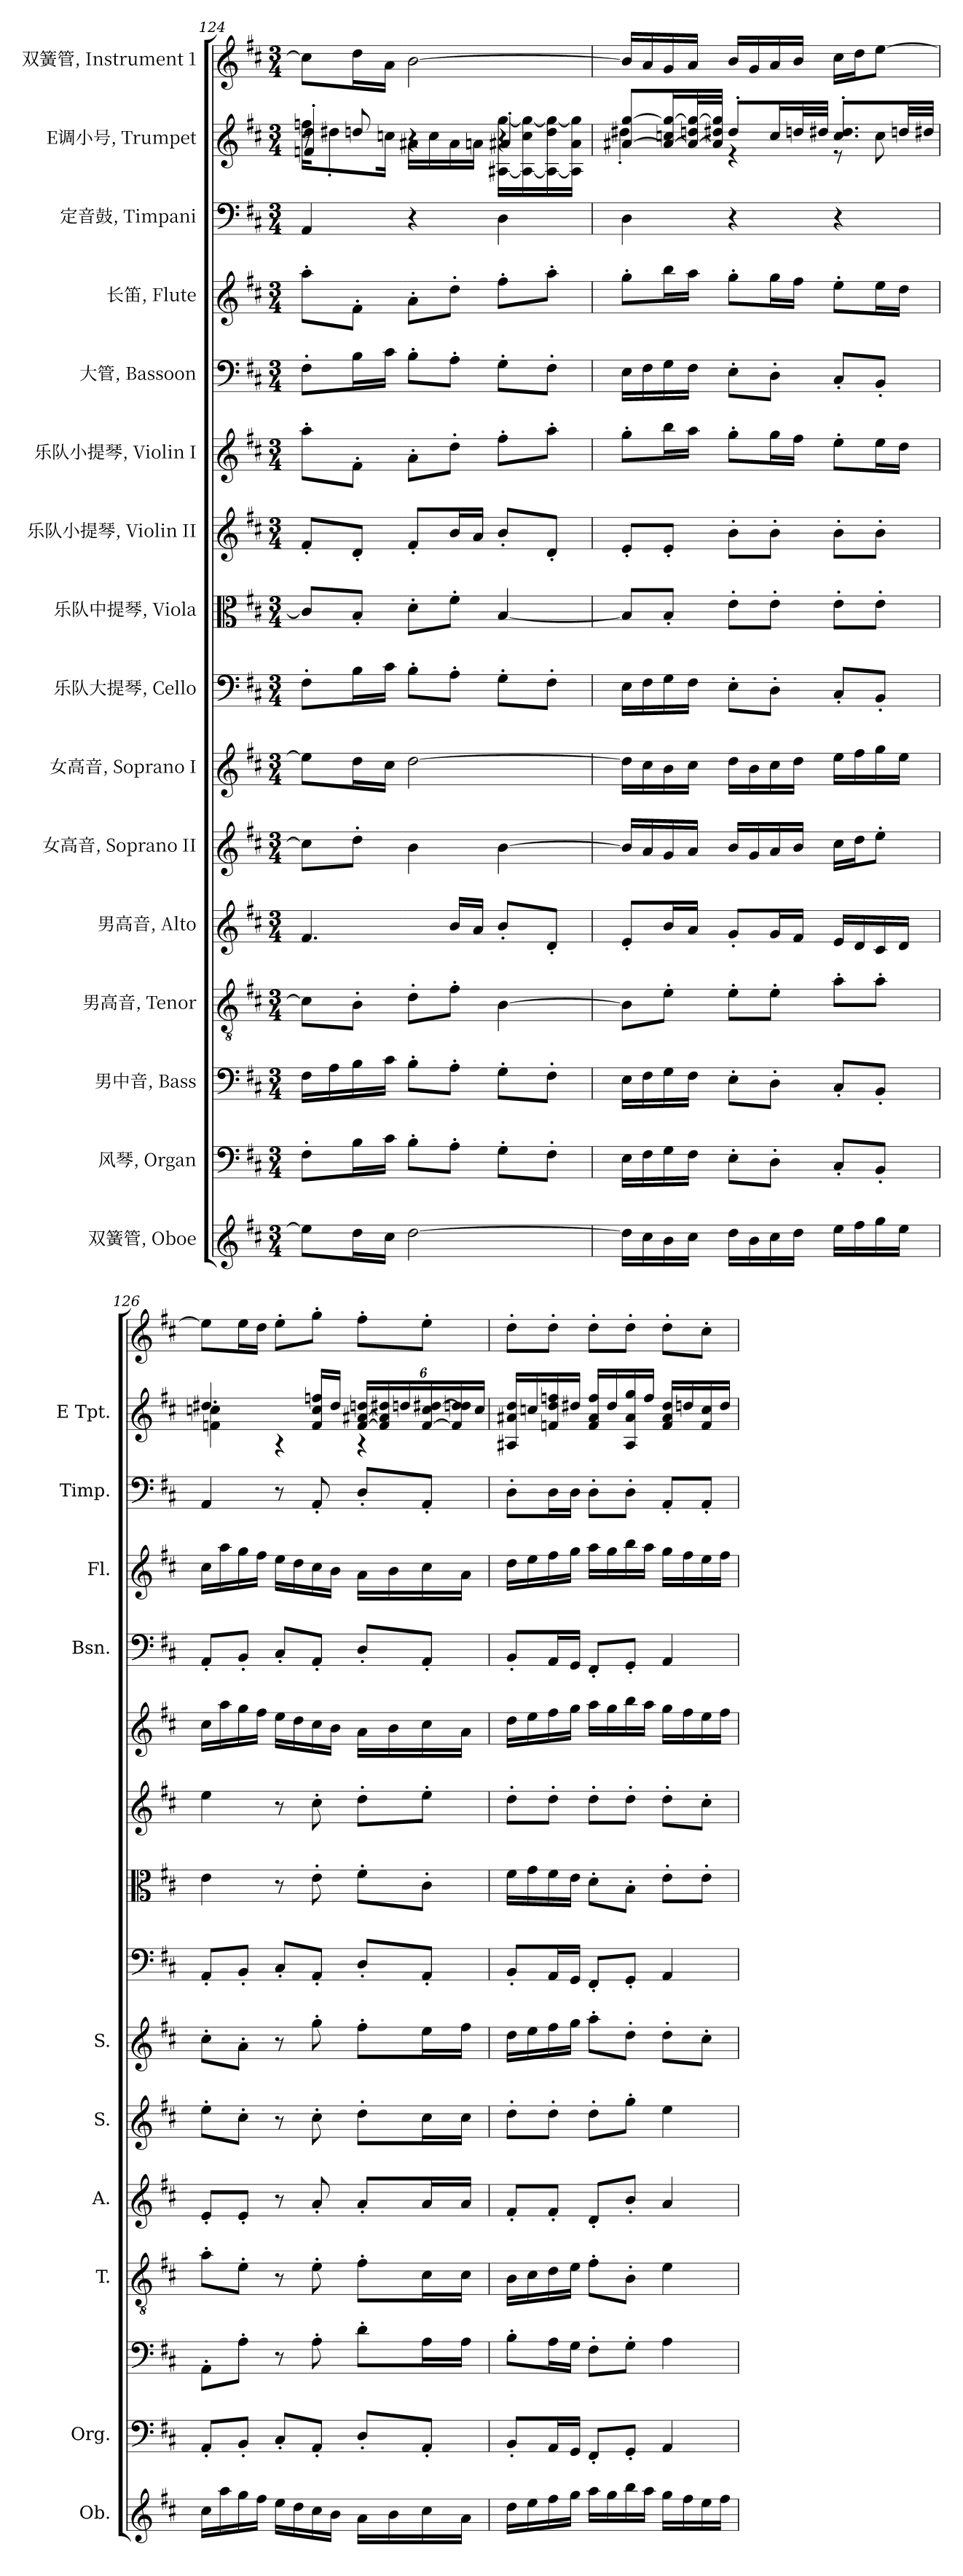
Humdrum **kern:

**kern	**kern	**kern	**kern	**kern	**kern	**kern	**kern	**kern	**kern	**kern	**kern	**kern	**kern	**kern	**kern
*part16	*part15	*part14	*part13	*part12	*part11	*part10	*part9	*part8	*part7	*part6	*part5	*part4	*part3	*part2	*part1
*staff16	*staff15	*staff14	*staff13	*staff12	*staff11	*staff10	*staff9	*staff8	*staff7	*staff6	*staff5	*staff4	*staff3	*staff2	*staff1
*I"双簧管, Oboe	*I"风琴, Organ	*I"男中音, Bass	*I"男高音, Tenor	*I"男高音, Alto	*I"女高音, Soprano II	*I"女高音, Soprano I	*I"乐队大提琴, Cello	*I"乐队中提琴, Viola	*I"乐队小提琴, Violin II	*I"乐队小提琴, Violin I	*I"大管, Bassoon	*I"长笛, Flute	*I"定音鼓, Timpani	*I"E调小号, Trumpet	*I"双簧管, Instrument  1
*I'Ob.	*I'Org.	*	*I'T.	*I'A.	*I'S.	*I'S.	*	*	*	*	*I'Bsn.	*I'Fl.	*I'Timp.	*I'E Tpt.	*
!!LO:PB:g=z
*clefG2	*clefF4	*clefF4	*clefGv2	*clefG2	*clefG2	*clefG2	*clefF4	*clefC3	*clefG2	*clefG2	*clefF4	*clefG2	*clefF4	*clefG2	*clefG2
*	*	*	*	*	*	*	*	*	*	*	*	*	*	*ITrd-3c-4	*
*k[f#c#]	*k[f#c#]	*k[f#c#]	*k[f#c#]	*k[f#c#]	*k[f#c#]	*k[f#c#]	*k[f#c#]	*k[f#c#]	*k[f#c#]	*k[f#c#]	*k[f#c#]	*k[f#c#]	*k[f#c#]	*k[b-e-a-d-g-c-]	*k[f#c#]
*M3/4	*M3/4	*M3/4	*M3/4	*M3/4	*M3/4	*M3/4	*M3/4	*M3/4	*M3/4	*M3/4	*M3/4	*M3/4	*M3/4	*M3/4	*M3/4
=124	=124	=124	=124	=124	=124	=124	=124	=124	=124	=124	=124	=124	=124	=124	=124
*	*	*	*	*	*	*	*	*	*	*	*	*	*	*^	*
*	*	*	*	*	*	*	*	*	*	*	*	*	*	*	*^	*
8ee\L]	8F#'\L	16F#\LL	8c#\L]	4.f#/	8cc#\L]	8ee\L]	8F#'\L	8c#/L]	8f#'/L	8aa'\L	8F#'\L	8aa'\L	4AA/	8r	16bb--X\KL	4b--X/' 4gg-/'	8cc#\L]
.	.	16A\	.	.	.	.	.	.	.	.	.	.	.	.	8ggn'\	.	.
16dd\L	16B\L	16B\	8B'\J	.	8dd'\J	16dd\L	16B\L	8B'/J	8d'/J	8f#'\J	16B\L	8f#'\J	.	8gg-X/	.	.	16dd\L
16cc#\JJ	16c#\JJ	16c#\JJ	.	.	.	16cc#\JJ	16c#\JJ	.	.	.	16c#\JJ	.	.	.	16ff-X\Jk	.	16a\JJ
[2dd\	8B'\L	8B'\L	8d'\L	.	4b\	[2dd\	8B'\L	8d'\L	8f#'/L	8a'\L	8B'\L	8a'\L	4r	4r	16ddn\LL	4r	[2b\
.	.	.	.	.	.	.	.	.	.	.	.	.	.	.	16ff-\	.	.
.	8A'\J	8A'\J	8f#'\J	16b/LL	.	.	8A'\J	8f#'\J	16b/L	8dd'\J	8A'\J	8dd'\J	.	.	16dd\	.	.
.	.	.	.	16a/JJ	.	.	.	.	16a/JJ	.	.	.	.	.	16dd-X\JJ	.	.
.	8G'\L	8G'\L	[4B\	8b'/L	[4b\	.	8G'\L	[4B/	8b'/L	8ff#'\L	8G'\L	8ff#'\L	4D\	4r	[16dn\ [16ccc-\LL	4ddn'/	.
.	.	.	.	.	.	.	.	.	.	.	.	.	.	.	16d\_ 16ff-\ 16ccc-\_	.	.
.	8F#'\J	8F#'\J	.	8d'/J	.	.	8F#'\J	.	8d'/J	8aa'\J	8F#'\J	8aa'\J	.	.	16d\_ 16gg-\ 16ccc-\_	.	.
.	.	.	.	.	.	.	.	.	.	.	.	.	.	.	16d\] 16dd\ 16ccc-\]JJ	.	.
*	*	*	*	*	*	*	*	*	*	*	*	*	*	*	*v	*v	*
=125	=125	=125	=125	=125	=125	=125	=125	=125	=125	=125	=125	=125	=125	=125	=125	=125
16dd\LL]	16E\LL	16E\LL	8B\L]	8e'/L	16b/LL]	16dd\LL]	16E\LL	8B/L]	8e'/L	8gg'\L	16E\LL	8gg'\L	4D\	[8ddn/ [8ccc-/L	4ggn'\	16b/LL]
16cc#\	16F#\	16F#\	.	.	16a/	16cc#\	16F#\	.	.	.	16F#\	.	.	.	.	16a/
16b\	16G\	16G\	8e'\J	16b/L	16g/	16b\	16G\	8B'/J	8e'/J	16bb\L	16G\	16bb\L	.	16dd/_ 16ff-X/ 16ccc-/_L	.	16g/
16cc#\JJ	16F#\JJ	16F#\JJ	.	16a/JJ	16a/JJ	16cc#\JJ	16F#\JJ	.	.	16aa\JJ	16F#\JJ	16aa\JJ	.	32dd/_ 32gg-X/ 32ccc-/_L	.	16a/JJ
.	.	.	.	.	.	.	.	.	.	.	.	.	.	32dd/] 32ggn/ 32ccc-/]JJJ	.	.
16dd\LL	8E'\L	8E'\L	8e'\L	8g'/L	16b/LL	16dd\LL	8E'\L	8e'\L	8b'\L	8gg'\L	8E'\L	8gg'\L	4r	8gg'/L	4r	16b/LL
16b\	.	.	.	.	16g/	16b\	.	.	.	.	.	.	.	.	.	16g/
16cc#\	8D'\J	8D'\J	8e'\J	16g/L	16a/	16cc#\	8D'\J	8e'\J	8b'\J	16gg\L	8D'\J	16gg\L	.	16ff-/L	.	16a/
16dd\JJ	.	.	.	16f#/JJ	16b/JJ	16dd\JJ	.	.	.	16ff#\JJ	.	16ff#\JJ	.	32gg-X/L	.	16b/JJ
.	.	.	.	.	.	.	.	.	.	.	.	.	.	32ggn/JJJ	.	.
16ee\LL	8C#'/L	8C#'/L	8a'\L	16e/LL	16cc#\LL	16ee\LL	8C#'/L	8e'\L	8b'\L	8ee'\L	8C#'/L	8ee'\L	4r	8.ff-/' 8.gg/'L	8r	16cc#\LL
16ff#\	.	.	.	16d/	16dd\J	16ff#\	.	.	.	.	.	.	.	.	.	16dd\J
16gg\	8BB'/J	8BB'/J	8a'\J	16c#/	8ee'\J	16gg\	8BB'/J	8e'\J	8b'\J	16ee\L	8BB'/J	16ee\L	.	.	8ff-\	[8ee\J
16ee\JJ	.	.	.	16d/JJ	.	16ee\JJ	.	.	.	16dd\JJ	.	16dd\JJ	.	32gg-X/LL	.	.
.	.	.	.	.	.	.	.	.	.	.	.	.	.	32ggn/JJJ	.	.
!!LO:PB:g=z
=126	=126	=126	=126	=126	=126	=126	=126	=126	=126	=126	=126	=126	=126	=126	=126	=126
16cc#\LL	8AA'/L	8AA'\L	8a'\L	8e'/L	8ee'\L	8cc#'\L	8AA'/L	4e\	4ee\	16cc#\LL	8AA'/L	16cc#\LL	4AA/	4.ggn/	4b--X\ 4ff-X\	8ee\L]
16aa\	.	.	.	.	.	.	.	.	.	16aa\	.	16aa\	.	.	.	.
16gg\	8BB'/J	8A'\J	8e'\J	8e'/J	8cc#'\J	8a'\J	8BB'/J	.	.	16gg\	8BB'/J	16gg\	.	.	.	16ee\L
16ff#\JJ	.	.	.	.	.	.	.	.	.	16ff#\JJ	.	16ff#\JJ	.	.	.	16dd\JJ
16ee\LL	8C#'/L	8r	8r	8r	8r	8r	8C#'/L	8r	8r	16ee\LL	8C#'/L	16ee\LL	8r	.	4r	8ee'\L
16dd\	.	.	.	.	.	.	.	.	.	16dd\	.	16dd\	.	.	.	.
16cc#\	8AA'/J	8A'\	8e'\	8a'/	8cc#'\	8gg'\	8AA'/J	8e'\	8cc#'\	16cc#\	8AA'/J	16cc#\	8AA'/	16b--/ 16ff-/ 16bb--X/LL	.	8gg'\J
16b\JJ	.	.	.	.	.	.	.	.	.	16b\JJ	.	16b\JJ	.	16gg/JJ	.	.
*	*	*	*	*	*	*	*	*	*	*	*	*	*	*Xbrackettup	*	*
16a\LL	8D'/L	8d'\L	8f#'\L	8a'/L	8dd'\L	8ff#'\L	8D'/L	8f#'\L	8dd'\L	16a\LL	8D'/L	16a\LL	8D'/L	[24b--/ [24ddn/ 24gg-X/LL	4r	8ff#'\L
.	.	.	.	.	.	.	.	.	.	.	.	.	.	24b--/] 24dd/] 24ggn/	.	.
16b\	.	.	.	.	.	.	.	.	.	16b\	.	16b\	.	.	.	.
.	.	.	.	.	.	.	.	.	.	.	.	.	.	24gg-X/	.	.
16cc#\	8AA'/J	16A\L	16c#\L	16a/L	16cc#\L	16ee\L	8AA'/J	8c#'\J	8ee'\J	16cc#\	8AA'/J	16cc#\	8AA'/J	[24b--/ 24ff-/ [24ggn/	.	8ee'\J
.	.	.	.	.	.	.	.	.	.	.	.	.	.	24b--/] 24gg-X/ 24gg/]	.	.
16a\JJ	.	16A\JJ	16c#\JJ	16a/JJ	16cc#\JJ	16ff#\JJ	.	.	.	16a\JJ	.	16a\JJ	.	.	.	.
.	.	.	.	.	.	.	.	.	.	.	.	.	.	24ff-/JJ	.	.
*	*	*	*	*	*	*	*	*	*	*	*	*	*	*v	*v	*
=127	=127	=127	=127	=127	=127	=127	=127	=127	=127	=127	=127	=127	=127	=127	=127
16dd\LL	8BB'/L	8B'\L	16B\LL	8f#'/L	8dd'\L	16dd\LL	8BB'/L	16f#\LL	8dd'\L	16dd\LL	8BB'/L	16dd\LL	8D'\L	16dn/ 16ddn/ 16gg-/LL	8dd'\L
16ee\	.	.	16c#\	.	.	16ee\	.	16g\	.	16ee\	.	16ee\	.	16ff-X/	.
16ff#\	16AA/L	16A\L	16d\	8f#'/J	8dd'\J	16ff#\	16AA/L	16f#\	8dd'\J	16ff#\	16AA/L	16ff#\	16D\L	16b--X/ 16gg-/ 16bb--X/	8dd'\J
16gg\JJ	16GG/JJ	16G\JJ	16e\JJ	.	.	16gg\JJ	16GG/JJ	16e\JJ	.	16gg\JJ	16GG/JJ	16gg\JJ	16D\JJ	16ggn/JJ	.
16aa\LL	8FF#'/L	8F#'\L	8f#'\L	8d'/L	8dd'\L	8aa'\L	8FF#'/L	8d'\L	8dd'\L	16aa\LL	8FF#'/L	16aa\LL	8D'\L	16b--/ 16dd/ 16bb--/LL	8dd'\L
16gg\	.	.	.	.	.	.	.	.	.	16gg\	.	16gg\	.	16gg/	.
16bb\	8GG'/J	8G'\J	8B'\J	8b'/J	8gg'\J	8dd'\J	8GG'/J	8B'\J	8dd'\J	16bb\	8GG'/J	16bb\	8D'\J	16d/ 16dd/ 16ccc-/	8dd'\J
16aa\JJ	.	.	.	.	.	.	.	.	.	16aa\JJ	.	16aa\JJ	.	16bb--/JJ	.
16gg\LL	4AA/	4A\	4e\	4a/	4ee\	8dd'\L	4AA/	8e'\L	8dd'\L	16gg\LL	4AA/	16gg\LL	8AA'/L	16b--/ 16dd/ 16gg/LL	8dd'\L
16ff#\	.	.	.	.	.	.	.	.	.	16ff#\	.	16ff#\	.	16gg-X/	.
16ee\	.	.	.	.	.	8cc#'\J	.	8e'\J	8cc#'\J	16ee\	.	16ee\	8AA'/J	16b--/ 16ff-/	8cc#'\J
16ff#\JJ	.	.	.	.	.	.	.	.	.	16ff#\JJ	.	16ff#\JJ	.	16gg-/JJ	.
=	=	=	=	=	=	=	=	=	=	=	=	=	=	=	=
*-	*-	*-	*-	*-	*-	*-	*-	*-	*-	*-	*-	*-	*-	*-	*-
